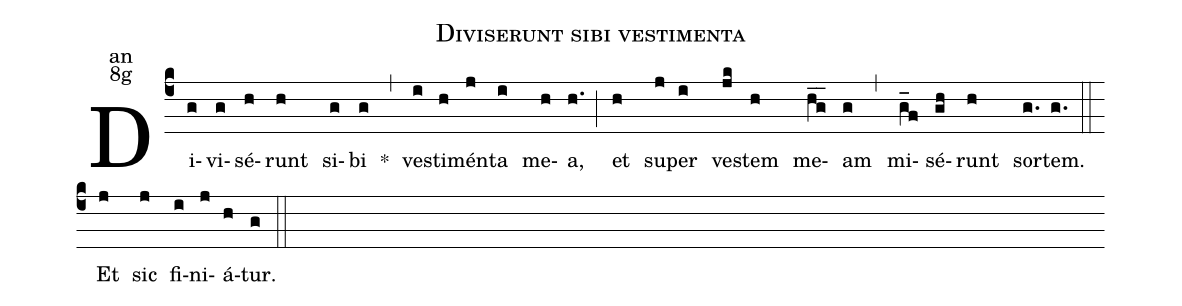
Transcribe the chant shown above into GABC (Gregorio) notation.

name:Diviserunt sibi vestimenta;
office-part:an;
mode:8g;
%%
(c4) Di(g)vi(g)sé(h)runt(h) si(g)bi(g) <sp>*</sp>(,) ve(i)sti(h)mén(j)ta(i) me(h)a,(h.) (;) et(h) su(j)per(i) ve(jk)stem(h) me(hg__)am(g) (,) mi(g_f)sé(gh)runt(h) sor(g.)tem.(g.) (::)
<eu> Et(j) sic(j) fi(i)ni(j)á(h)tur.(g) </eu> (::)
